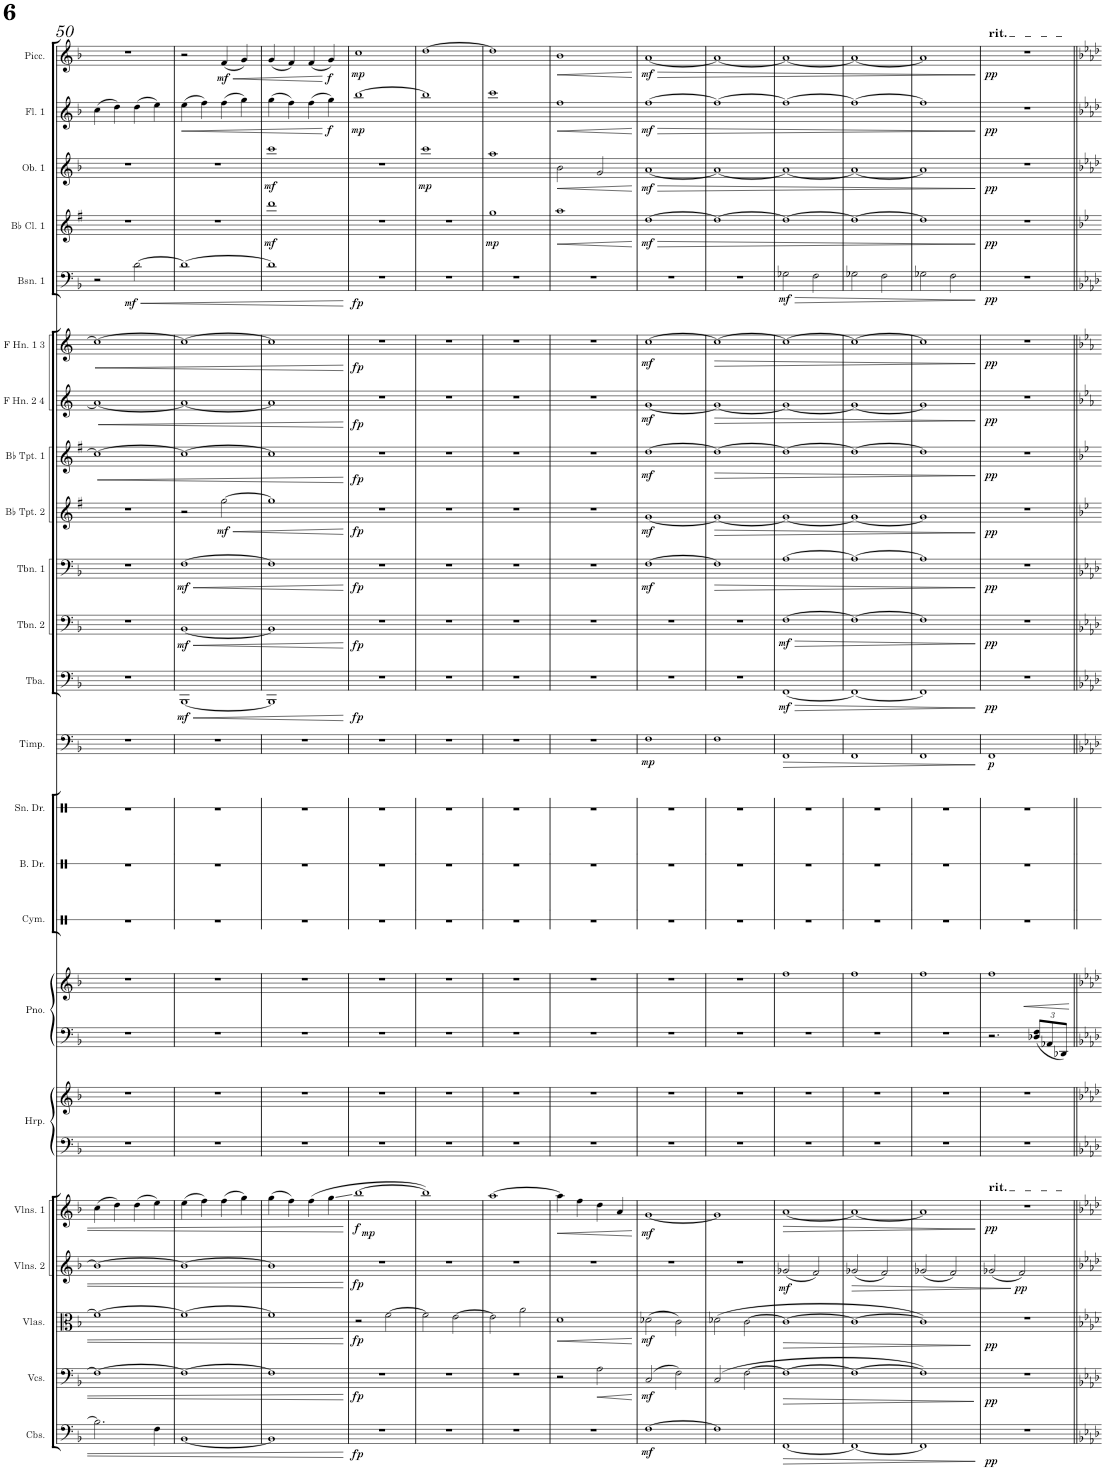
**kern	**dynam	**kern	**dynam	**kern	**dynam	**kern	**dynam	**kern	**dynam	**kern	**kern	**kern	**kern	**dynam	**kern	**kern	**kern	**kern	**dynam	**kern	**dynam	**kern	**dynam	**kern	**dynam	**kern	**dynam	**kern	**dynam	**kern	**dynam	**kern	**dynam	**kern	**dynam	**kern	**dynam	**kern	**dynam	**kern	**dynam	**kern	**dynam
*part23	*part23	*part22	*part22	*part21	*part21	*part20	*part20	*part19	*part19	*part18	*part18	*part17	*part17	*part17	*part16	*part15	*part14	*part13	*part13	*part12	*part12	*part11	*part11	*part10	*part10	*part9	*part9	*part8	*part8	*part7	*part7	*part6	*part6	*part5	*part5	*part4	*part4	*part3	*part3	*part2	*part2	*part1	*part1
*staff25	*staff25	*staff24	*staff24	*staff23	*staff23	*staff22	*staff22	*staff21	*staff21	*staff20	*staff19	*staff18	*staff17	*staff17/18	*staff16	*staff15	*staff14	*staff13	*staff13	*staff12	*staff12	*staff11	*staff11	*staff10	*staff10	*staff9	*staff9	*staff8	*staff8	*staff7	*staff7	*staff6	*staff6	*staff5	*staff5	*staff4	*staff4	*staff3	*staff3	*staff2	*staff2	*staff1	*staff1
*I"Contrabasses	*	*I"Violoncellos	*	*I"Violas	*	*I"Violins 2	*	*I"Violins 1	*	*I"Harp	*	*I"Piano	*	*	*I"Cymbal	*I"Bass Drum	*I"Snare Drum	*I"Timpani	*	*I"Tuba	*	*I"Trombone 2	*	*I"Trombone 1	*	*I"Bb Trumpet 2	*	*I"Bb Trumpet 1	*	*I"F Horn 2 &amp; 4	*	*I"F Horn 1 &amp; 3	*	*I"Bassoon 1	*	*I"Bb Clarinet 1	*	*I"Oboe 1	*	*I"Flute 1	*	*I"Piccolo	*
*I'Cbs.	*	*I'Vcs.	*	*I'Vlas.	*	*I'Vlns. 2	*	*I'Vlns. 1	*	*I'Hrp.	*	*I'Pno.	*	*	*I'Cym.	*I'B. Dr.	*I'Sn. Dr.	*I'Timp.	*	*I'Tba.	*	*I'Tbn. 2	*	*I'Tbn. 1	*	*I'Bb Tpt. 2	*	*I'Bb Tpt. 1	*	*I'F Hn. 2 4	*	*I'F Hn. 1 3	*	*I'Bsn. 1	*	*I'Bb Cl. 1	*	*I'Ob. 1	*	*I'Fl. 1	*	*I'Picc.	*
!!LO:PB:g=z
*clefF4	*	*clefF4	*	*clefC3	*	*clefG2	*	*clefG2	*	*clefF4	*clefG2	*clefF4	*clefG2	*	*clefX	*clefX	*clefX	*clefF4	*	*clefF4	*	*clefF4	*	*clefF4	*	*clefG2	*	*clefG2	*	*clefG2	*	*clefG2	*	*clefF4	*	*clefG2	*	*clefG2	*	*clefG2	*	*clefG2	*
*Trd7c12	*	*	*	*	*	*	*	*	*	*	*	*	*	*	*	*	*	*	*	*	*	*	*	*	*	*Trd1c2	*	*Trd1c2	*	*Trd4c7	*	*Trd4c7	*	*	*	*Trd1c2	*	*	*	*	*	*Trd-7c-12	*
*k[b-]	*	*k[b-]	*	*k[b-]	*	*k[b-]	*	*k[b-]	*	*k[b-]	*k[b-]	*k[b-]	*k[b-]	*	*k[]	*k[]	*k[]	*k[b-]	*	*k[b-]	*	*k[b-]	*	*k[b-]	*	*k[f#]	*	*k[f#]	*	*k[]	*	*k[]	*	*k[b-]	*	*k[f#]	*	*k[b-]	*	*k[b-]	*	*k[b-]	*
*M4/4	*	*M4/4	*	*M4/4	*	*M4/4	*	*M4/4	*	*M4/4	*M4/4	*M4/4	*M4/4	*	*M4/4	*M4/4	*M4/4	*M4/4	*	*M4/4	*	*M4/4	*	*M4/4	*	*M4/4	*	*M4/4	*	*M4/4	*	*M4/4	*	*M4/4	*	*M4/4	*	*M4/4	*	*M4/4	*	*M4/4	*
=50	=50	=50	=50	=50	=50	=50	=50	=50	=50	=50	=50	=50	=50	=50	=50	=50	=50	=50	=50	=50	=50	=50	=50	=50	=50	=50	=50	=50	=50	=50	=50	=50	=50	=50	=50	=50	=50	=50	=50	=50	=50	=50	=50
!	!	!	!	!	!	!	!	!	!	!	!	!	!	!	!	!	!	!	!	!	!	!	!	!	!	!	!	!	!LO:HP:b	!	!LO:HP:b	!	!LO:HP:b	!	!	!	!	!	!	!	!	!	!
2.B-\]	.	1F_	.	1f_	.	1b-_	.	(4cc\	.	1r	1r	1r	1r	.	1r	1r	1r	1r	.	1r	.	1r	.	1r	.	1r	.	1cc_	<	1a_	<	1cc_	<	2r	.	1r	.	1r	.	(4cc\	.	1r	.
.	.	.	.	.	.	.	.	4dd\)	.	.	.	.	.	.	.	.	.	.	.	.	.	.	.	.	.	.	.	.	.	.	.	.	.	.	.	.	.	.	.	4dd\)	.	.	.
!	!	!	!	!	!	!	!	!	!	!	!	!	!	!	!	!	!	!	!	!	!	!	!	!	!	!	!	!	!	!	!	!	!	!	!LO:HP:b	!	!	!	!	!	!	!	!
!	!	!	!	!	!	!	!	!	!	!	!	!	!	!	!	!	!	!	!	!	!	!	!	!	!	!	!	!	!	!	!	!	!	!	!LO:DY:n=1:b	!	!	!	!	!	!	!	!
.	.	.	.	.	.	.	.	(4dd\	.	.	.	.	.	.	.	.	.	.	.	.	.	.	.	.	.	.	.	.	.	.	.	.	.	[2d\	< mf	.	.	.	.	(4dd\	.	.	.
4F\	.	.	.	.	.	.	.	4ee\)	.	.	.	.	.	.	.	.	.	.	.	.	.	.	.	.	.	.	.	.	.	.	.	.	.	.	.	.	.	.	.	4ee\)	.	.	.
=51	=51	=51	=51	=51	=51	=51	=51	=51	=51	=51	=51	=51	=51	=51	=51	=51	=51	=51	=51	=51	=51	=51	=51	=51	=51	=51	=51	=51	=51	=51	=51	=51	=51	=51	=51	=51	=51	=51	=51	=51	=51	=51	=51
!	!	!	!	!	!	!	!	!	!	!	!	!	!	!	!	!	!	!	!	!	!LO:HP:b	!	!LO:HP:b	!	!LO:HP:b	!	!	!	!	!	!	!	!	!	!	!	!	!	!	!	!LO:HP:b	!	!
!	!	!	!	!	!	!	!	!	!	!	!	!	!	!	!	!	!	!	!	!	!LO:DY:n=1:b	!	!LO:DY:n=1:b	!	!LO:DY:n=1:b	!	!	!	!	!	!	!	!	!	!	!	!	!	!	!	!	!	!
[1BB-	.	1F_	.	1f_	.	1b-_	.	(4ee\	.	1r	1r	1r	1r	.	1r	1r	1r	1r	.	[1BBB-	< mf	[1BB-	< mf	[1F	< mf	2r	.	1cc_	.	1a_	.	1cc_	.	1d_	.	1r	.	1r	.	(4ee\	<	2r	.
.	.	.	.	.	.	.	.	4ff\)	.	.	.	.	.	.	.	.	.	.	.	.	.	.	.	.	.	.	.	.	.	.	.	.	.	.	.	.	.	.	.	4ff\)	.	.	.
!	!	!	!	!	!	!	!	!	!	!	!	!	!	!	!	!	!	!	!	!	!	!	!	!	!	!	!LO:HP:b	!	!	!	!	!	!	!	!	!	!	!	!	!	!	!	!LO:HP:b
!	!	!	!	!	!	!	!	!	!	!	!	!	!	!	!	!	!	!	!	!	!	!	!	!	!	!	!LO:DY:n=1:b	!	!	!	!	!	!	!	!	!	!	!	!	!	!	!	!LO:DY:n=1:b
.	.	.	.	.	.	.	.	(4ff\	.	.	.	.	.	.	.	.	.	.	.	.	.	.	.	.	.	[2gg\	< mf	.	.	.	.	.	.	.	.	.	.	.	.	(4ff\	.	(4f/	< mf
.	.	.	.	.	.	.	.	4gg\)	.	.	.	.	.	.	.	.	.	.	.	.	.	.	.	.	.	.	.	.	.	.	.	.	.	.	.	.	.	.	.	4gg\)	.	4g/)	.
=52	=52	=52	=52	=52	=52	=52	=52	=52	=52	=52	=52	=52	=52	=52	=52	=52	=52	=52	=52	=52	=52	=52	=52	=52	=52	=52	=52	=52	=52	=52	=52	=52	=52	=52	=52	=52	=52	=52	=52	=52	=52	=52	=52
!	!	!	!	!	!	!	!	!	!	!	!	!	!	!	!	!	!	!	!	!	!	!	!	!	!	!	!	!	!	!	!	!	!	!	!	!	!LO:DY:b	!	!LO:DY:b	!	!	!	!
1BB-]	.	1F]	.	1f]	.	1b-]	.	(4gg\	.	1r	1r	1r	1r	.	1r	1r	1r	1r	.	1BBB-]	.	1BB-]	.	1F]	.	1gg]	.	1cc]	.	1a]	.	1cc]	.	1d]	.	1ddd	mf	1ccc	mf	(4gg\	.	(4g/	.
.	.	.	.	.	.	.	.	4ff\)	.	.	.	.	.	.	.	.	.	.	.	.	.	.	.	.	.	.	.	.	.	.	.	.	.	.	.	.	.	.	.	4ff\)	.	4f/)	.
.	.	.	.	.	.	.	.	(4ff\	.	.	.	.	.	.	.	.	.	.	.	.	.	.	.	.	.	.	.	.	.	.	.	.	.	.	.	.	.	.	.	(4ff\	.	(4f/	.
!	!	!	!	!	!	!	!	!	!	!	!	!	!	!	!	!	!	!	!	!	!	!	!	!	!	!	!	!	!	!	!	!	!	!	!	!	!	!	!	!	!LO:DY:n=1:b	!	!LO:DY:n=1:b
.	.	.	.	.	.	.	.	4gg\	.	.	.	.	.	.	.	.	.	.	.	.	.	.	.	.	.	.	.	.	.	.	.	.	.	.	.	.	.	.	.	4gg\)	[ f	4g/)	[ f
.	.	.	.	.	.	.	.	.	.	.	.	.	.	.	.	.	.	.	.	.	[	.	[	.	[	.	[	.	[	.	[	.	[	.	[	.	.	.	.	.	.	.	.
=53	=53	=53	=53	=53	=53	=53	=53	=53	=53	=53	=53	=53	=53	=53	=53	=53	=53	=53	=53	=53	=53	=53	=53	=53	=53	=53	=53	=53	=53	=53	=53	=53	=53	=53	=53	=53	=53	=53	=53	=53	=53	=53	=53
!	!LO:DY:b	!	!LO:DY:b	!	!LO:DY:b	!	!LO:DY:b	!	!LO:DY:b	!	!	!	!	!	!	!	!	!	!	!	!	!	!	!	!	!	!	!	!	!	!	!	!	!	!	!	!	!	!	!	!	!	!
!	!	!	!	!	!	!	!	!	!LO:DY:n=1:b	!	!	!	!	!	!	!	!	!	!	!	!LO:DY:b	!	!LO:DY:b	!	!LO:DY:b	!	!LO:DY:b	!	!LO:DY:b	!	!LO:DY:b	!	!LO:DY:b	!	!LO:DY:b	!	!	!	!	!	!LO:DY:b	!	!LO:DY:b
1r	fp	1r	fp	2r	fp	1r	fp	[1bb-	f mp	1r	1r	1r	1r	.	1r	1r	1r	1r	.	1r	fp	1r	fp	1r	fp	1r	fp	1r	fp	1r	fp	1r	fp	1r	fp	1r	.	1r	.	[1bb-	mp	1cc	mp
.	.	.	.	[2f\	.	.	.	.	.	.	.	.	.	.	.	.	.	.	.	.	.	.	.	.	.	.	.	.	.	.	.	.	.	.	.	.	.	.	.	.	.	.	.
=54	=54	=54	=54	=54	=54	=54	=54	=54	=54	=54	=54	=54	=54	=54	=54	=54	=54	=54	=54	=54	=54	=54	=54	=54	=54	=54	=54	=54	=54	=54	=54	=54	=54	=54	=54	=54	=54	=54	=54	=54	=54	=54	=54
!	!	!	!	!	!	!	!	!	!	!	!	!	!	!	!	!	!	!	!	!	!	!	!	!	!	!	!	!	!	!	!	!	!	!	!	!	!	!	!LO:DY:b	!	!	!	!
1r	.	1r	.	2f\]	.	1r	.	1bb-])	.	1r	1r	1r	1r	.	1r	1r	1r	1r	.	1r	.	1r	.	1r	.	1r	.	1r	.	1r	.	1r	.	1r	.	1r	.	1ccc	mp	1bb-]	.	[1dd	.
.	.	.	.	[2e\	.	.	.	.	.	.	.	.	.	.	.	.	.	.	.	.	.	.	.	.	.	.	.	.	.	.	.	.	.	.	.	.	.	.	.	.	.	.	.
=55	=55	=55	=55	=55	=55	=55	=55	=55	=55	=55	=55	=55	=55	=55	=55	=55	=55	=55	=55	=55	=55	=55	=55	=55	=55	=55	=55	=55	=55	=55	=55	=55	=55	=55	=55	=55	=55	=55	=55	=55	=55	=55	=55
!	!	!	!	!	!	!	!	!	!	!	!	!	!	!	!	!	!	!	!	!	!	!	!	!	!	!	!	!	!	!	!	!	!	!	!	!	!LO:DY:b	!	!	!	!	!	!
1r	.	1r	.	2e\]	.	1r	.	[1aa	.	1r	1r	1r	1r	.	1r	1r	1r	1r	.	1r	.	1r	.	1r	.	1r	.	1r	.	1r	.	1r	.	1r	.	1gg	mp	1aa	.	1ccc	.	1dd]	.
.	.	.	.	2a\	.	.	.	.	.	.	.	.	.	.	.	.	.	.	.	.	.	.	.	.	.	.	.	.	.	.	.	.	.	.	.	.	.	.	.	.	.	.	.
=56	=56	=56	=56	=56	=56	=56	=56	=56	=56	=56	=56	=56	=56	=56	=56	=56	=56	=56	=56	=56	=56	=56	=56	=56	=56	=56	=56	=56	=56	=56	=56	=56	=56	=56	=56	=56	=56	=56	=56	=56	=56	=56	=56
!	!	!	!	!	!LO:HP:b	!	!	!	!LO:HP:b	!	!	!	!	!	!	!	!	!	!	!	!	!	!	!	!	!	!	!	!	!	!	!	!	!	!	!	!LO:HP:b	!	!LO:HP:b	!	!LO:HP:b	!	!LO:HP:b
1r	.	2r	.	1d	<	1r	.	4aa\]	<	1r	1r	1r	1r	.	1r	1r	1r	1r	.	1r	.	1r	.	1r	.	1r	.	1r	.	1r	.	1r	.	1r	.	1aa	<	2b-\	<	1ff	<	1b-	<
.	.	.	.	.	.	.	.	4ff\	.	.	.	.	.	.	.	.	.	.	.	.	.	.	.	.	.	.	.	.	.	.	.	.	.	.	.	.	.	.	.	.	.	.	.
!	!	!	!LO:HP:b	!	!	!	!	!	!	!	!	!	!	!	!	!	!	!	!	!	!	!	!	!	!	!	!	!	!	!	!	!	!	!	!	!	!	!	!	!	!	!	!
.	.	2A\	<	.	.	.	.	4dd\	.	.	.	.	.	.	.	.	.	.	.	.	.	.	.	.	.	.	.	.	.	.	.	.	.	.	.	.	.	2g/	.	.	.	.	.
.	.	.	.	.	.	.	.	4a/	.	.	.	.	.	.	.	.	.	.	.	.	.	.	.	.	.	.	.	.	.	.	.	.	.	.	.	.	.	.	.	.	.	.	.
.	.	.	[	.	[	.	.	.	[	.	.	.	.	.	.	.	.	.	.	.	.	.	.	.	.	.	.	.	.	.	.	.	.	.	.	.	[	.	[	.	[	.	[
=57	=57	=57	=57	=57	=57	=57	=57	=57	=57	=57	=57	=57	=57	=57	=57	=57	=57	=57	=57	=57	=57	=57	=57	=57	=57	=57	=57	=57	=57	=57	=57	=57	=57	=57	=57	=57	=57	=57	=57	=57	=57	=57	=57
!	!LO:DY:b	!	!LO:DY:b	!	!LO:DY:b	!	!	!	!LO:DY:b	!	!	!	!	!	!	!	!	!	!LO:DY:b	!	!	!	!	!	!LO:DY:b	!	!LO:DY:b	!	!LO:DY:b	!	!LO:DY:b	!	!LO:DY:b	!	!	!	!LO:HP:b	!	!LO:HP:b	!	!LO:HP:b	!	!LO:HP:b
!	!	!	!	!	!	!	!	!	!	!	!	!	!	!	!	!	!	!	!	!	!	!	!	!	!	!	!	!	!	!	!	!	!	!	!	!	!LO:DY:n=1:b	!	!LO:DY:n=1:b	!	!LO:DY:n=1:b	!	!LO:DY:n=1:b
[1F	mf	(2C/	mf	(2d-X\	mf	1r	.	[1g	mf	1r	1r	1r	1r	.	1r	1r	1r	1F	mp	1r	.	1r	.	[1F	mf	[1g	mf	[1dd	mf	[1g	mf	[1cc	mf	1r	.	[1dd	> mf	[1a	> mf	[1ff	> mf	[1a	> mf
.	.	2F\)	.	2c\)	.	.	.	.	.	.	.	.	.	.	.	.	.	.	.	.	.	.	.	.	.	.	.	.	.	.	.	.	.	.	.	.	.	.	.	.	.	.	.
=58	=58	=58	=58	=58	=58	=58	=58	=58	=58	=58	=58	=58	=58	=58	=58	=58	=58	=58	=58	=58	=58	=58	=58	=58	=58	=58	=58	=58	=58	=58	=58	=58	=58	=58	=58	=58	=58	=58	=58	=58	=58	=58	=58
!	!	!	!	!	!	!	!	!	!	!	!	!	!	!	!	!	!	!	!	!	!	!	!	!	!LO:HP:b	!	!LO:HP:b	!	!LO:HP:b	!	!LO:HP:b	!	!LO:HP:b	!	!	!	!	!	!	!	!	!	!
1F]	.	(2C/	.	(2d-X\	.	1r	.	1g]	.	1r	1r	1r	1r	.	1r	1r	1r	1F	.	1r	.	1r	.	1F]	>	1g_	>	1dd_	>	1g_	>	1cc_	>	1r	.	1dd_	.	1a_	.	1ff_	.	1a_	.
.	.	[2F\	.	[2c\	.	.	.	.	.	.	.	.	.	.	.	.	.	.	.	.	.	.	.	.	.	.	.	.	.	.	.	.	.	.	.	.	.	.	.	.	.	.	.
=59	=59	=59	=59	=59	=59	=59	=59	=59	=59	=59	=59	=59	=59	=59	=59	=59	=59	=59	=59	=59	=59	=59	=59	=59	=59	=59	=59	=59	=59	=59	=59	=59	=59	=59	=59	=59	=59	=59	=59	=59	=59	=59	=59
!	!LO:HP:b	!	!LO:HP:b	!	!LO:HP:b	!	!LO:DY:b	!	!LO:HP:b	!	!	!	!	!	!	!	!	!	!LO:HP:b	!	!LO:HP:b	!	!LO:HP:b	!	!	!	!	!	!	!	!	!	!	!	!LO:HP:b	!	!	!	!	!	!	!	!
!	!	!	!	!	!	!	!	!	!	!	!	!	!	!	!	!	!	!	!	!	!LO:DY:n=1:b	!	!LO:DY:n=1:b	!	!	!	!	!	!	!	!	!	!	!	!LO:DY:n=1:b	!	!	!	!	!	!	!	!
[1FF	>	1F_	>	1c_	>	(2g-X/	mf	[1a	>	1r	1r	1r	1ff	.	1r	1r	1r	1FF	>	[1FF	> mf	[1F	> mf	[1A	.	1g_	.	1dd_	.	1g_	.	1cc_	.	2G-X\	> mf	1dd_	.	1a_	.	1ff_	.	1a_	.
.	.	.	.	.	.	2f/)	.	.	.	.	.	.	.	.	.	.	.	.	.	.	.	.	.	.	.	.	.	.	.	.	.	.	.	2F\	.	.	.	.	.	.	.	.	.
=60	=60	=60	=60	=60	=60	=60	=60	=60	=60	=60	=60	=60	=60	=60	=60	=60	=60	=60	=60	=60	=60	=60	=60	=60	=60	=60	=60	=60	=60	=60	=60	=60	=60	=60	=60	=60	=60	=60	=60	=60	=60	=60	=60
!	!	!	!	!	!	!	!LO:HP:b	!	!	!	!	!	!	!	!	!	!	!	!	!	!	!	!	!	!	!	!	!	!	!	!	!	!	!	!	!	!	!	!	!	!	!	!
1FF_	.	1F_	.	1c_	.	(2g-X/	>	1a_	.	1r	1r	1r	1ff	.	1r	1r	1r	1FF	.	1FF_	.	1F_	.	1A_	.	1g_	.	1dd_	.	1g_	.	1cc_	.	2G-X\	.	1dd_	.	1a_	.	1ff_	.	1a_	.
.	.	.	.	.	.	2f/)	.	.	.	.	.	.	.	.	.	.	.	.	.	.	.	.	.	.	.	.	.	.	.	.	.	.	.	2F\	.	.	.	.	.	.	.	.	.
=61	=61	=61	=61	=61	=61	=61	=61	=61	=61	=61	=61	=61	=61	=61	=61	=61	=61	=61	=61	=61	=61	=61	=61	=61	=61	=61	=61	=61	=61	=61	=61	=61	=61	=61	=61	=61	=61	=61	=61	=61	=61	=61	=61
1FF]	.	1F])	.	1c])	.	(2g-X/	.	1a]	.	1r	1r	1r	1ff	.	1r	1r	1r	1FF	.	1FF]	.	1F]	.	1A]	.	1g]	.	1dd]	.	1g]	.	1cc]	.	2G-X\	.	1dd]	.	1a]	.	1ff]	.	1a]	.
.	.	.	.	.	.	2f/)	.	.	.	.	.	.	.	.	.	.	.	.	.	.	.	.	.	.	.	.	.	.	.	.	.	.	.	2F\	.	.	.	.	.	.	.	.	.
.	]	.	]	.	]	.	.	.	]	.	.	.	.	.	.	.	.	.	]	.	]	.	]	.	]	.	]	.	]	.	]	.	]	.	]	.	]	.	]	.	]	.	]
=62	=62	=62	=62	=62	=62	=62	=62	=62	=62	=62	=62	=62	=62	=62	=62	=62	=62	=62	=62	=62	=62	=62	=62	=62	=62	=62	=62	=62	=62	=62	=62	=62	=62	=62	=62	=62	=62	=62	=62	=62	=62	=62	=62
!	!	!	!	!	!	!	!	!	!	!	!	!	!	!	!	!	!	!	!	!	!	!	!	!	!	!	!	!	!	!	!	!	!	!	!	!	!	!	!	!	!	!LO:TX:a:t=rit.	!
!	!	!	!	!	!	!	!	!LO:TX:a:t=rit.	!	!	!	!	!	!	!	!	!	!	!	!	!	!	!	!	!	!	!	!	!	!	!	!	!	!	!	!	!	!	!	!	!	!	!
!	!LO:DY:b	!	!LO:DY:b	!	!LO:DY:b	!	!	!	!LO:DY:b	!	!	!	!	!LO:HP:b	!	!	!	!	!LO:DY:b	!	!LO:DY:b	!	!LO:DY:b	!	!LO:DY:b	!	!LO:DY:b	!	!LO:DY:b	!	!LO:DY:b	!	!LO:DY:b	!	!LO:DY:b	!	!LO:DY:b	!	!LO:DY:b	!	!LO:DY:b	!	!LO:DY:b
1r	pp	1r	pp	1r	pp	(2g-X/	.	1r	pp	1r	1r	2.r	1ff	<	1r	1r	1r	1FF	p	1r	pp	1r	pp	1r	pp	1r	pp	1r	pp	1r	pp	1r	pp	1r	pp	1r	pp	1r	pp	1r	pp	1r	pp
!	!	!	!	!	!	!	!LO:DY:n=1:b	!	!	!	!	!	!	!	!	!	!	!	!	!	!	!	!	!	!	!	!	!	!	!	!	!	!	!	!	!	!	!	!	!	!	!	!
.	.	.	.	.	.	2f/)	] pp	.	.	.	.	.	.	.	.	.	.	.	.	.	.	.	.	.	.	.	.	.	.	.	.	.	.	.	.	.	.	.	.	.	.	.	.
*	*	*	*	*	*	*	*	*	*	*	*	*Xbrackettup	*	*	*	*	*	*	*	*	*	*	*	*	*	*	*	*	*	*	*	*	*	*	*	*	*	*	*	*	*	*	*
.	.	.	.	.	.	.	.	.	.	.	.	12D-X/ 12F/L	.	.	.	.	.	.	.	.	.	.	.	.	.	.	.	.	.	.	.	.	.	.	.	.	.	.	.	.	.	.	.
.	.	.	.	.	.	.	.	.	.	.	.	12AA-X/	.	.	.	.	.	.	.	.	.	.	.	.	.	.	.	.	.	.	.	.	.	.	.	.	.	.	.	.	.	.	.
.	.	.	.	.	.	.	.	.	.	.	.	12DD-X/J	.	.	.	.	.	.	.	.	.	.	.	.	.	.	.	.	.	.	.	.	.	.	.	.	.	.	.	.	.	.	.
.	.	.	.	.	.	.	.	.	.	.	.	.	.	[	.	.	.	.	.	.	.	.	.	.	.	.	.	.	.	.	.	.	.	.	.	.	.	.	.	.	.	.	.
=||	=||	=||	=||	=||	=||	=||	=||	=||	=||	=||	=||	=||	=||	=||	=||	=||	=||	=||	=||	=||	=||	=||	=||	=||	=||	=||	=||	=||	=||	=||	=||	=||	=||	=||	=||	=||	=||	=||	=||	=||	=||	=||	=||
*-	*-	*-	*-	*-	*-	*-	*-	*-	*-	*-	*-	*-	*-	*-	*-	*-	*-	*-	*-	*-	*-	*-	*-	*-	*-	*-	*-	*-	*-	*-	*-	*-	*-	*-	*-	*-	*-	*-	*-	*-	*-	*-	*-
